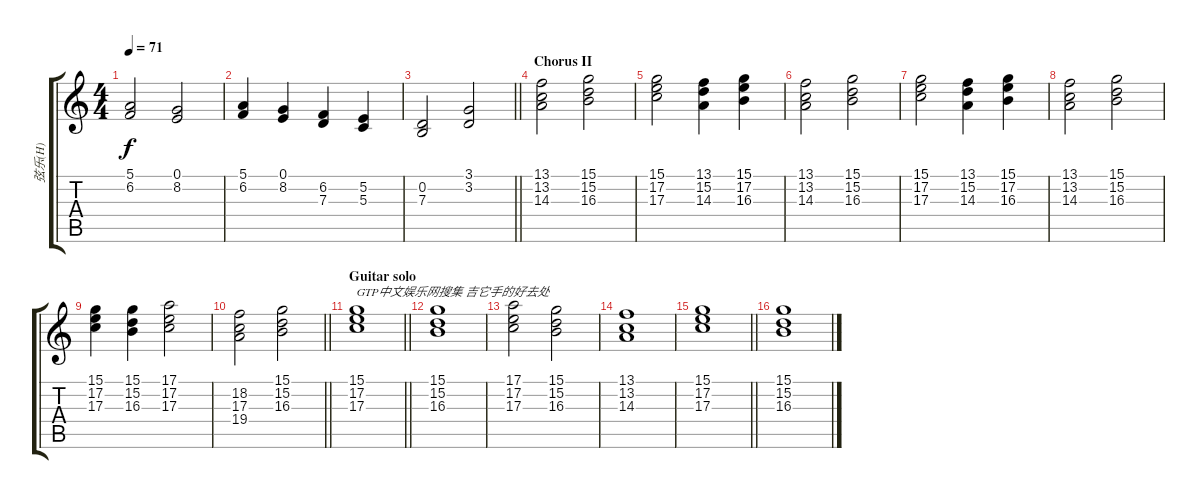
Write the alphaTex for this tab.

\track ("弦乐(H)" "弦乐(H)") {instrument stringensemble2}
\staff {score tabs}
\tuning (E4 B3 G3 D3 A2 E2) {hide}
\ts (4 4)
\tempo 71
\clef g2
\ks c
(5.1 6.2).2{dy f} (0.1 8.2).2 |
(5.1 6.2).4 (0.1 8.2).4 (6.2 7.3).4 (5.2 5.3).4 |
\barLineRight lightlight
(0.2 7.3).2 (3.1 3.2).2 |
\section ("" "Chorus II")
(13.1 13.2 14.3).2 (15.1 15.2 16.3).2 |
(15.1 17.2 17.3).2 (13.1 15.2 14.3).4 (15.1 17.2 16.3).4 |
(13.1 13.2 14.3).2 (15.1 15.2 16.3).2 |
(15.1 17.2 17.3).2 (13.1 15.2 14.3).4 (15.1 17.2 16.3).4 |
(13.1 13.2 14.3).2 (15.1 15.2 16.3).2 |
(15.1 17.2 17.3).4 (15.1 15.2 16.3).4 (17.1 17.2 17.3).2 |
\barLineRight lightlight
(18.2 17.3 19.4).2 (15.1 15.2 16.3).2 |
\section ("" "Guitar solo")
\barLineRight lightlight
(15.1 17.2 17.3).1{txt "GTP中文娱乐网搜集 吉它手的好去处"} |
(15.1 15.2 16.3).1 |
(17.1 17.2 17.3).2 (15.1 15.2 16.3).2 |
(13.1 13.2 14.3).1 |
\barLineRight lightlight
(15.1 17.2 17.3).1 |
(15.1 15.2 16.3).1
